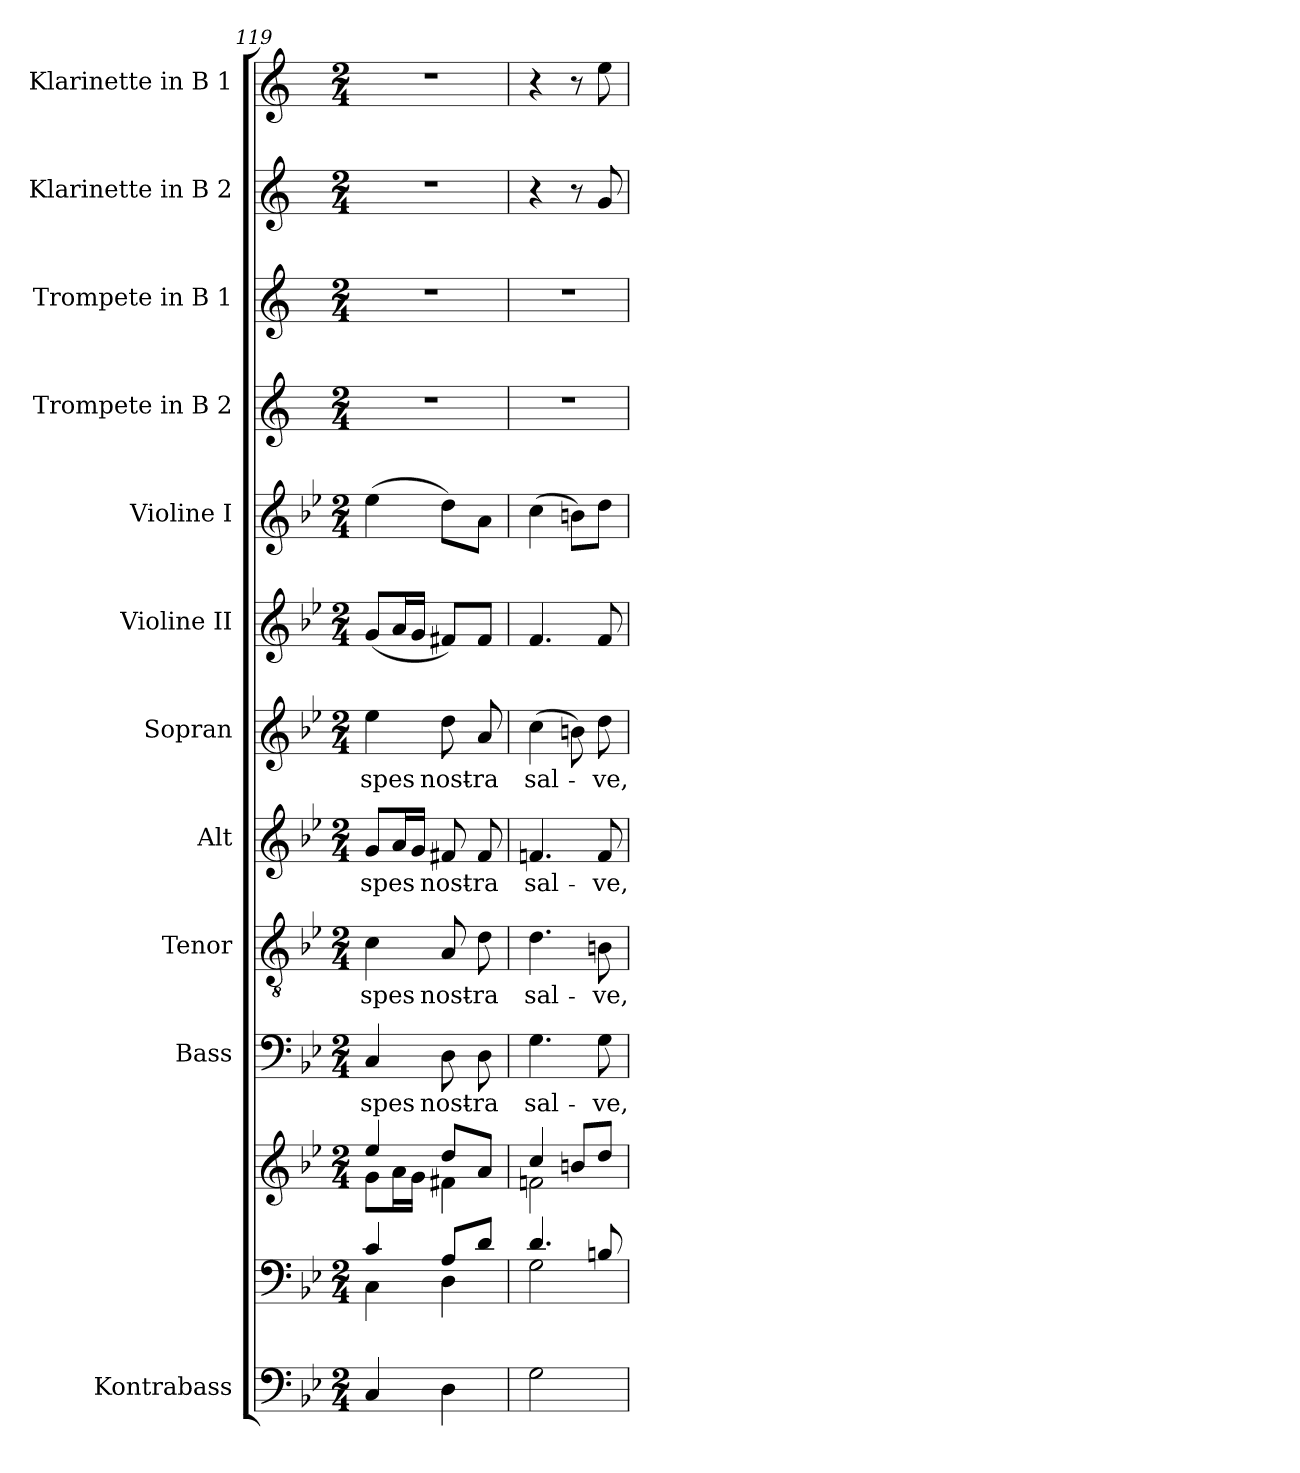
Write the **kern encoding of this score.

**kern	**kern	**kern	**kern	**text	**kern	**text	**kern	**text	**kern	**text	**kern	**kern	**kern	**kern	**kern	**kern
*part12	*part11	*part11	*part10	*part10	*part9	*part9	*part8	*part8	*part7	*part7	*part6	*part5	*part4	*part3	*part2	*part1
*staff13	*staff12	*staff11	*staff10	*staff10	*staff9	*staff9	*staff8	*staff8	*staff7	*staff7	*staff6	*staff5	*staff4	*staff3	*staff2	*staff1
*I"Kontrabass	*	*	*I"Bass	*	*I"Tenor	*	*I"Alt	*	*I"Sopran	*	*I"Violine II	*I"Violine I	*I"Trompete in B 2	*I"Trompete in B 1	*I"Klarinette in B 2	*I"Klarinette in B 1
*I'Kb.	*	*	*I'B	*	*I'T	*	*I'A	*	*I'S	*	*I'Vl. II	*I'Vl. I	*	*	*	*
*clefF4	*clefF4	*clefG2	*clefF4	*	*clefGv2	*	*clefG2	*	*clefG2	*	*clefG2	*clefG2	*clefG2	*clefG2	*clefG2	*clefG2
*ITrd7c12	*	*	*	*	*	*	*	*	*	*	*	*	*ITrd1c2	*ITrd1c2	*ITrd1c2	*ITrd1c2
*k[b-e-]	*k[b-e-]	*k[b-e-]	*k[b-e-]	*	*k[b-e-]	*	*k[b-e-]	*	*k[b-e-]	*	*k[b-e-]	*k[b-e-]	*k[b-e-]	*k[b-e-]	*k[b-e-]	*k[b-e-]
*B-:	*B-:	*B-:	*B-:	*	*B-:	*	*B-:	*	*B-:	*	*B-:	*B-:	*B-:	*B-:	*B-:	*B-:
*M2/4	*M2/4	*M2/4	*M2/4	*	*M2/4	*	*M2/4	*	*M2/4	*	*M2/4	*M2/4	*M2/4	*M2/4	*M2/4	*M2/4
=119	=119	=119	=119	=119	=119	=119	=119	=119	=119	=119	=119	=119	=119	=119	=119	=119
*	*^	*^	*	*	*	*	*	*	*	*	*	*	*	*	*	*
!	!	!	!	!	!	!LO:LY:b	!	!LO:LY:b	!	!LO:LY:b	!	!LO:LY:b	!	!	!	!	!	!
4CC/	4c/	4C\	4ee-/	8g\L	4C/	spes	4c\	spes	8g/L	spes	4ee-\	spes	(<8g/L	(>4ee-\	2r	2r	2r	2r
.	.	.	.	16a\L	.	.	.	.	16a/L	.	.	.	16a/L	.	.	.	.	.
.	.	.	.	16g\JJ	.	.	.	.	16g/JJ	.	.	.	16g/JJ	.	.	.	.	.
!	!	!	!	!	!	!LO:LY:b	!	!LO:LY:b	!	!LO:LY:b	!	!LO:LY:b	!	!	!	!	!	!
4DD\	8A/L	4D\	8dd/L	4f#X\	8D\	nost-	8A/	nost-	8f#X/	nost-	8dd\	nost-	8f#X/L)	8dd\L)	.	.	.	.
!	!	!	!	!	!	!LO:LY:b	!	!LO:LY:b	!	!LO:LY:b	!	!LO:LY:b	!	!	!	!	!	!
.	8d/J	.	8a/J	.	8D\	-ra	8d\	-ra	8f#/	-ra	8a/	-ra	8f#/J	8a\J	.	.	.	.
=120	=120	=120	=120	=120	=120	=120	=120	=120	=120	=120	=120	=120	=120	=120	=120	=120	=120	=120
!	!	!	!	!	!	!LO:LY:b	!	!LO:LY:b	!	!LO:LY:b	!	!LO:LY:b	!	!	!	!	!	!
2GG\	4.d/	2G\	4cc/	2fn\	4.G\	sal-	4.d\	sal-	4.fn/	sal-	(>4cc\	sal-	4.f/	(>4cc\	2r	2r	4r	4r
.	.	.	8bn/L	.	.	.	.	.	.	.	8bn\)	.	.	8bn\L)	.	.	8r	8r
!	!	!	!	!	!	!LO:LY:b	!	!LO:LY:b	!	!LO:LY:b	!	!LO:LY:b	!	!	!	!	!	!
.	8Bn/	.	8dd/J	.	8G\	-ve,	8Bn\	-ve,	8f/	-ve,	8dd\	-ve,	8f/	8dd\J	.	.	8f/	8dd\
*	*v	*v	*	*	*	*	*	*	*	*	*	*	*	*	*	*	*	*
*	*	*v	*v	*	*	*	*	*	*	*	*	*	*	*	*	*	*
=	=	=	=	=	=	=	=	=	=	=	=	=	=	=	=	=
*-	*-	*-	*-	*-	*-	*-	*-	*-	*-	*-	*-	*-	*-	*-	*-	*-
